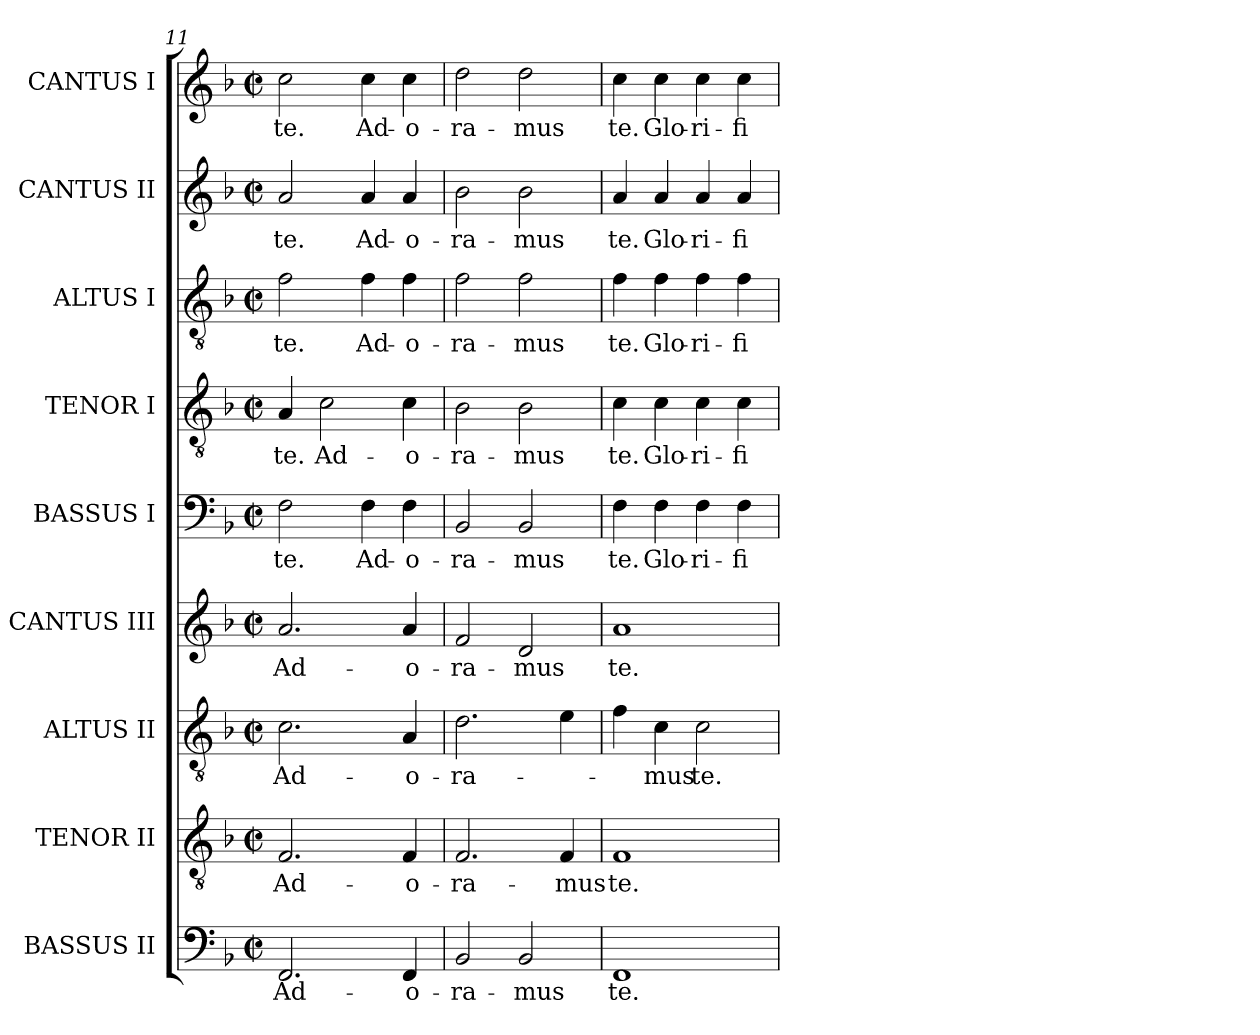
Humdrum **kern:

**kern	**text	**kern	**text	**kern	**text	**kern	**text	**kern	**text	**kern	**text	**kern	**text	**kern	**text	**kern	**text
*part9	*part9	*part8	*part8	*part7	*part7	*part6	*part6	*part5	*part5	*part4	*part4	*part3	*part3	*part2	*part2	*part1	*part1
*staff9	*staff9	*staff8	*staff8	*staff7	*staff7	*staff6	*staff6	*staff5	*staff5	*staff4	*staff4	*staff3	*staff3	*staff2	*staff2	*staff1	*staff1
*I"BASSUS II	*	*I"TENOR II	*	*I"ALTUS II	*	*I"CANTUS III	*	*I"BASSUS I	*	*I"TENOR I	*	*I"ALTUS I	*	*I"CANTUS II	*	*I"CANTUS I	*
*I'B. II	*	*I'T. II	*	*I'A. II	*	*I'C. III	*	*I'B. I	*	*I'T. I	*	*I'A. I	*	*I'C. II	*	*I'C. I	*
*clefF4	*	*clefGv2	*	*clefGv2	*	*clefG2	*	*clefF4	*	*clefGv2	*	*clefGv2	*	*clefG2	*	*clefG2	*
*	*	*ITrd7c12	*	*ITrd7c12	*	*	*	*	*	*ITrd7c12	*	*ITrd7c12	*	*	*	*	*
*k[b-]	*	*k[b-]	*	*k[b-]	*	*k[b-]	*	*k[b-]	*	*k[b-]	*	*k[b-]	*	*k[b-]	*	*k[b-]	*
*F:	*	*F:	*	*F:	*	*F:	*	*F:	*	*F:	*	*F:	*	*F:	*	*F:	*
*M2/2	*	*M2/2	*	*M2/2	*	*M2/2	*	*M2/2	*	*M2/2	*	*M2/2	*	*M2/2	*	*M2/2	*
*met(c|)	*	*met(c|)	*	*met(c|)	*	*met(c|)	*	*met(c|)	*	*met(c|)	*	*met(c|)	*	*met(c|)	*	*met(c|)	*
=11	=11	=11	=11	=11	=11	=11	=11	=11	=11	=11	=11	=11	=11	=11	=11	=11	=11
!	!LO:LY:b:color=#000000	!	!	!	!	!	!	!	!	!	!	!	!	!	!	!	!
!	!	!	!LO:LY:b:color=#000000	!	!	!	!	!	!	!	!	!	!	!	!	!	!
!	!	!	!	!	!LO:LY:b:color=#000000	!	!	!	!	!	!	!	!	!	!	!	!
!	!	!	!	!	!	!	!LO:LY:b:color=#000000	!	!	!	!	!	!	!	!	!	!
!	!	!	!	!	!	!	!	!	!LO:LY:b:color=#000000	!	!	!	!	!	!	!	!
!	!	!	!	!	!	!	!	!	!	!	!LO:LY:b:color=#000000	!	!	!	!	!	!
!	!	!	!	!	!	!	!	!	!	!	!	!	!LO:LY:b:color=#000000	!	!	!	!
!	!	!	!	!	!	!	!	!	!	!	!	!	!	!	!LO:LY:b:color=#000000	!	!
!	!	!	!	!	!	!	!	!	!	!	!	!	!	!	!	!	!LO:LY:b:color=#000000
2.FFi/	Ad-	2.FFi/	Ad-	2.Ci\	Ad-	2.ai/	Ad-	2Fi\	te.	4AAi/	te.	2Fi\	te.	2ai/	te.	2cci\	te.
!	!	!	!	!	!	!	!	!	!	!	!LO:LY:b:color=#000000	!	!	!	!	!	!
.	.	.	.	.	.	.	.	.	.	2Ci\	Ad-	.	.	.	.	.	.
!	!	!	!	!	!	!	!	!	!LO:LY:b:color=#000000	!	!	!	!	!	!	!	!
!	!	!	!	!	!	!	!	!	!	!	!	!	!LO:LY:b:color=#000000	!	!	!	!
!	!	!	!	!	!	!	!	!	!	!	!	!	!	!	!LO:LY:b:color=#000000	!	!
!	!	!	!	!	!	!	!	!	!	!	!	!	!	!	!	!	!LO:LY:b:color=#000000
.	.	.	.	.	.	.	.	4Fi\	Ad-	.	.	4Fi\	Ad-	4ai/	Ad-	4cci\	Ad-
!	!LO:LY:b:color=#000000	!	!	!	!	!	!	!	!	!	!	!	!	!	!	!	!
!	!	!	!LO:LY:b:color=#000000	!	!	!	!	!	!	!	!	!	!	!	!	!	!
!	!	!	!	!	!LO:LY:b:color=#000000	!	!	!	!	!	!	!	!	!	!	!	!
!	!	!	!	!	!	!	!LO:LY:b:color=#000000	!	!	!	!	!	!	!	!	!	!
!	!	!	!	!	!	!	!	!	!LO:LY:b:color=#000000	!	!	!	!	!	!	!	!
!	!	!	!	!	!	!	!	!	!	!	!LO:LY:b:color=#000000	!	!	!	!	!	!
!	!	!	!	!	!	!	!	!	!	!	!	!	!LO:LY:b:color=#000000	!	!	!	!
!	!	!	!	!	!	!	!	!	!	!	!	!	!	!	!LO:LY:b:color=#000000	!	!
!	!	!	!	!	!	!	!	!	!	!	!	!	!	!	!	!	!LO:LY:b:color=#000000
4FFi/	-o-	4FFi/	-o-	4AAi/	-o-	4ai/	-o-	4Fi\	-o-	4Ci\	-o-	4Fi\	-o-	4ai/	-o-	4cci\	-o-
=12	=12	=12	=12	=12	=12	=12	=12	=12	=12	=12	=12	=12	=12	=12	=12	=12	=12
!	!LO:LY:b:color=#000000	!	!	!	!	!	!	!	!	!	!	!	!	!	!	!	!
!	!	!	!LO:LY:b:color=#000000	!	!	!	!	!	!	!	!	!	!	!	!	!	!
!	!	!	!	!	!LO:LY:b:color=#000000	!	!	!	!	!	!	!	!	!	!	!	!
!	!	!	!	!	!	!	!LO:LY:b:color=#000000	!	!	!	!	!	!	!	!	!	!
!	!	!	!	!	!	!	!	!	!LO:LY:b:color=#000000	!	!	!	!	!	!	!	!
!	!	!	!	!	!	!	!	!	!	!	!LO:LY:b:color=#000000	!	!	!	!	!	!
!	!	!	!	!	!	!	!	!	!	!	!	!	!LO:LY:b:color=#000000	!	!	!	!
!	!	!	!	!	!	!	!	!	!	!	!	!	!	!	!LO:LY:b:color=#000000	!	!
!	!	!	!	!	!	!	!	!	!	!	!	!	!	!	!	!	!LO:LY:b:color=#000000
2BB-i/	-ra-	2.FFi/	-ra-	2.Di\	-ra-	2fi/	-ra-	2BB-i/	-ra-	2BB-i\	-ra-	2Fi\	-ra-	2b-i\	-ra-	2ddi\	-ra-
!	!LO:LY:b:color=#000000	!	!	!	!	!	!	!	!	!	!	!	!	!	!	!	!
!	!	!	!	!	!	!	!LO:LY:b:color=#000000	!	!	!	!	!	!	!	!	!	!
!	!	!	!	!	!	!	!	!	!LO:LY:b:color=#000000	!	!	!	!	!	!	!	!
!	!	!	!	!	!	!	!	!	!	!	!LO:LY:b:color=#000000	!	!	!	!	!	!
!	!	!	!	!	!	!	!	!	!	!	!	!	!LO:LY:b:color=#000000	!	!	!	!
!	!	!	!	!	!	!	!	!	!	!	!	!	!	!	!LO:LY:b:color=#000000	!	!
!	!	!	!	!	!	!	!	!	!	!	!	!	!	!	!	!	!LO:LY:b:color=#000000
2BB-i/	-mus	.	.	.	.	2di/	-mus	2BB-i/	-mus	2BB-i\	-mus	2Fi\	-mus	2b-i\	-mus	2ddi\	-mus
!	!	!	!LO:LY:b:color=#000000	!	!	!	!	!	!	!	!	!	!	!	!	!	!
.	.	4FFi/	-mus	4Ei\	.	.	.	.	.	.	.	.	.	.	.	.	.
!!LO:PB:g=z
=13	=13	=13	=13	=13	=13	=13	=13	=13	=13	=13	=13	=13	=13	=13	=13	=13	=13
!	!LO:LY:b:color=#000000	!	!	!	!	!	!	!	!	!	!	!	!	!	!	!	!
!	!	!	!LO:LY:b:color=#000000	!	!	!	!	!	!	!	!	!	!	!	!	!	!
!	!	!	!	!	!	!	!LO:LY:b:color=#000000	!	!	!	!	!	!	!	!	!	!
!	!	!	!	!	!	!	!	!	!LO:LY:b:color=#000000	!	!	!	!	!	!	!	!
!	!	!	!	!	!	!	!	!	!	!	!LO:LY:b:color=#000000	!	!	!	!	!	!
!	!	!	!	!	!	!	!	!	!	!	!	!	!LO:LY:b:color=#000000	!	!	!	!
!	!	!	!	!	!	!	!	!	!	!	!	!	!	!	!LO:LY:b:color=#000000	!	!
!	!	!	!	!	!	!	!	!	!	!	!	!	!	!	!	!	!LO:LY:b:color=#000000
1FFi	te.	1FFi	te.	4Fi\	.	1ai	te.	4Fi\	te.	4Ci\	te.	4Fi\	te.	4ai/	te.	4cci\	te.
!	!	!	!	!	!LO:LY:b:color=#000000	!	!	!	!	!	!	!	!	!	!	!	!
!	!	!	!	!	!	!	!	!	!LO:LY:b:color=#000000	!	!	!	!	!	!	!	!
!	!	!	!	!	!	!	!	!	!	!	!LO:LY:b:color=#000000	!	!	!	!	!	!
!	!	!	!	!	!	!	!	!	!	!	!	!	!LO:LY:b:color=#000000	!	!	!	!
!	!	!	!	!	!	!	!	!	!	!	!	!	!	!	!LO:LY:b:color=#000000	!	!
!	!	!	!	!	!	!	!	!	!	!	!	!	!	!	!	!	!LO:LY:b:color=#000000
.	.	.	.	4Ci\	-mus	.	.	4Fi\	Glo-	4Ci\	Glo-	4Fi\	Glo-	4ai/	Glo-	4cci\	Glo-
!	!	!	!	!	!LO:LY:b:color=#000000	!	!	!	!	!	!	!	!	!	!	!	!
!	!	!	!	!	!	!	!	!	!LO:LY:b:color=#000000	!	!	!	!	!	!	!	!
!	!	!	!	!	!	!	!	!	!	!	!LO:LY:b:color=#000000	!	!	!	!	!	!
!	!	!	!	!	!	!	!	!	!	!	!	!	!LO:LY:b:color=#000000	!	!	!	!
!	!	!	!	!	!	!	!	!	!	!	!	!	!	!	!LO:LY:b:color=#000000	!	!
!	!	!	!	!	!	!	!	!	!	!	!	!	!	!	!	!	!LO:LY:b:color=#000000
.	.	.	.	2Ci\	te.	.	.	4Fi\	-ri-	4Ci\	-ri-	4Fi\	-ri-	4ai/	-ri-	4cci\	-ri-
!	!	!	!	!	!	!	!	!	!LO:LY:b:color=#000000	!	!	!	!	!	!	!	!
!	!	!	!	!	!	!	!	!	!	!	!LO:LY:b:color=#000000	!	!	!	!	!	!
!	!	!	!	!	!	!	!	!	!	!	!	!	!LO:LY:b:color=#000000	!	!	!	!
!	!	!	!	!	!	!	!	!	!	!	!	!	!	!	!LO:LY:b:color=#000000	!	!
!	!	!	!	!	!	!	!	!	!	!	!	!	!	!	!	!	!LO:LY:b:color=#000000
.	.	.	.	.	.	.	.	4Fi\	-fi-	4Ci\	-fi-	4Fi\	-fi-	4ai/	-fi-	4cci\	-fi-
=	=	=	=	=	=	=	=	=	=	=	=	=	=	=	=	=	=
*-	*-	*-	*-	*-	*-	*-	*-	*-	*-	*-	*-	*-	*-	*-	*-	*-	*-
